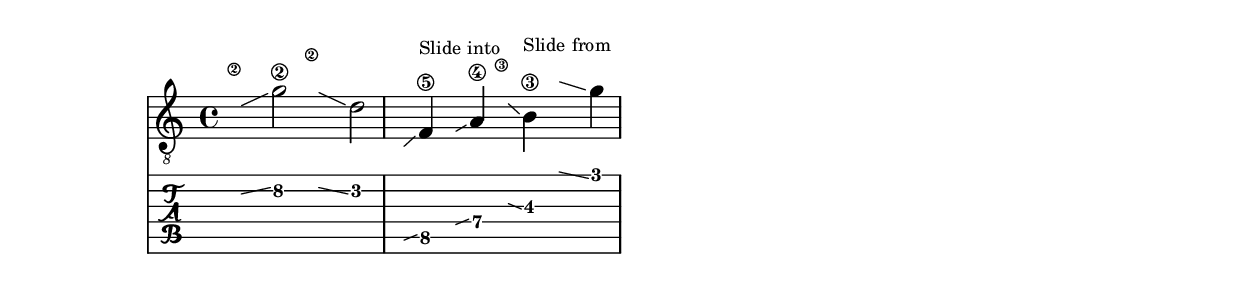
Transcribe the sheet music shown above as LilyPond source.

% DO NOT EDIT this file manually; it is automatically
% generated from Documentation/snippets/new
% Make any changes in Documentation/snippets/new/
% and then run scripts/auxiliar/makelsr.py
%
% This file is in the public domain.
%% Note: this file works from version 2.14.0
\version "2.14.0"

\header {
%% Translation of GIT committish: 70f5f30161f7b804a681cd080274bfcdc9f4fe8c


  texidoces = "
A diferencia de los glissandos, los @q{slides} o ligaduras pueden
partir de un punto impreciso del mástil hasta un traste específico.
Una buena forma de hacerlo es añadir una nota de mordente antes de la
nota real, como se muestra en el ejemplo siguiente.

"

  doctitlees = "Ligaduras de guitarra"

  lsrtags = "fretted-strings"

  texidoc = "
Unlike glissandos, slides may go from an imprecise point of the
fretboard to a specific fret. A good way to do that is to add a grace
hidden note before the note which is actually played, as demonstrated
in the following example.
"
  doctitle = "Guitar slides"
} % begin verbatim


%% Hide fret number: useful to draw slide into/from a casual point of
%% the fretboard.
hideFretNumber = {
  \once \override TabNoteHead #'transparent = ##t
  \once \override NoteHead #'transparent = ##t
  \once \override Stem #'transparent = ##t
  \once \override Flag #'transparent = ##t
  \once \override NoteHead #'no-ledgers = ##t
  \once \override Glissando #'(bound-details left padding) = #0.3
}

music= \relative c' {
  \grace { \hideFretNumber d8\2 \glissando s2 } g2\2
  \grace { \hideFretNumber g8\2 \glissando s2 } d2 |

  \grace { \hideFretNumber c,8 \glissando s } f4\5^\markup \tiny { Slide into }
  \grace { \hideFretNumber f8 \glissando s } a4\4
  \grace { \hideFretNumber e'8\3 \glissando s } b4\3^\markup \tiny { Slide from }
  \grace { \hideFretNumber b'8 \glissando s2 } g4 |
}

\score {
  <<
    \new Staff {
      \clef "G_8"
      \music
    }
    \new TabStaff {
      \music
    }
  >>
}
